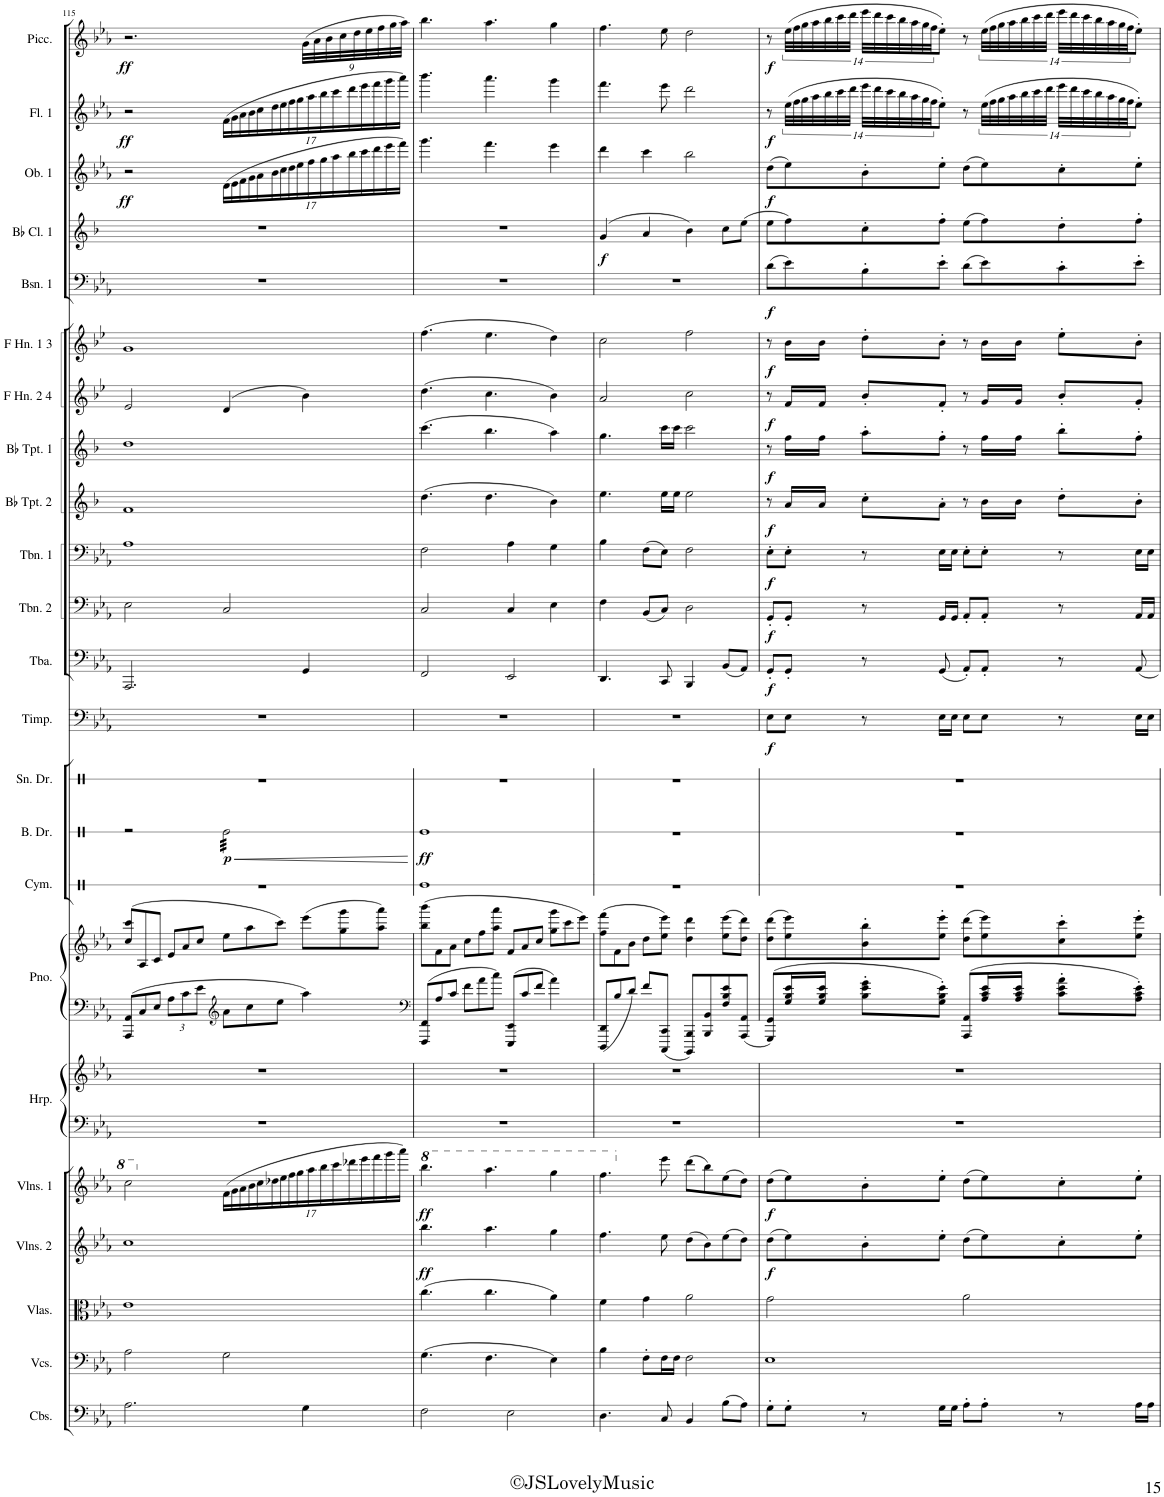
**kern	**kern	**kern	**kern	**dynam	**kern	**dynam	**kern	**kern	**kern	**kern	**kern	**kern	**dynam	**kern	**kern	**dynam	**kern	**dynam	**kern	**dynam	**kern	**dynam	**kern	**dynam	**kern	**dynam	**kern	**dynam	**kern	**dynam	**kern	**dynam	**kern	**dynam	**kern	**dynam	**kern	**dynam	**kern	**dynam
*part23	*part22	*part21	*part20	*part20	*part19	*part19	*part18	*part18	*part17	*part17	*part16	*part15	*part15	*part14	*part13	*part13	*part12	*part12	*part11	*part11	*part10	*part10	*part9	*part9	*part8	*part8	*part7	*part7	*part6	*part6	*part5	*part5	*part4	*part4	*part3	*part3	*part2	*part2	*part1	*part1
*staff25	*staff24	*staff23	*staff22	*staff22	*staff21	*staff21	*staff20	*staff19	*staff18	*staff17	*staff16	*staff15	*staff15	*staff14	*staff13	*staff13	*staff12	*staff12	*staff11	*staff11	*staff10	*staff10	*staff9	*staff9	*staff8	*staff8	*staff7	*staff7	*staff6	*staff6	*staff5	*staff5	*staff4	*staff4	*staff3	*staff3	*staff2	*staff2	*staff1	*staff1
*I"Contrabasses	*I"Violoncellos	*I"Violas	*I"Violins 2	*	*I"Violins 1	*	*I"Harp	*	*I"Piano	*	*I"Cymbal	*I"Bass Drum	*	*I"Snare Drum	*I"Timpani	*	*I"Tuba	*	*I"Trombone 2	*	*I"Trombone 1	*	*I"Bb Trumpet 2	*	*I"Bb Trumpet 1	*	*I"F Horn 2 &amp; 4	*	*I"F Horn 1 &amp; 3	*	*I"Bassoon 1	*	*I"Bb Clarinet 1	*	*I"Oboe 1	*	*I"Flute 1	*	*I"Piccolo	*
*I'Cbs.	*I'Vcs.	*I'Vlas.	*I'Vlns. 2	*	*I'Vlns. 1	*	*I'Hrp.	*	*I'Pno.	*	*I'Cym.	*I'B. Dr.	*	*I'Sn. Dr.	*I'Timp.	*	*I'Tba.	*	*I'Tbn. 2	*	*I'Tbn. 1	*	*I'Bb Tpt. 2	*	*I'Bb Tpt. 1	*	*I'F Hn. 2 4	*	*I'F Hn. 1 3	*	*I'Bsn. 1	*	*I'Bb Cl. 1	*	*I'Ob. 1	*	*I'Fl. 1	*	*I'Picc.	*
!!LO:PB:g=z
*clefF4	*clefF4	*clefC3	*clefG2	*	*clefG2	*	*clefF4	*clefG2	*clefF4	*clefG2	*clefX	*clefX	*	*clefX	*clefF4	*	*clefF4	*	*clefF4	*	*clefF4	*	*clefG2	*	*clefG2	*	*clefG2	*	*clefG2	*	*clefF4	*	*clefG2	*	*clefG2	*	*clefG2	*	*clefG2	*
*Trd7c12	*	*	*	*	*	*	*	*	*	*	*	*	*	*	*	*	*	*	*	*	*	*	*Trd1c2	*	*Trd1c2	*	*Trd4c7	*	*Trd4c7	*	*	*	*Trd1c2	*	*	*	*	*	*Trd-7c-12	*
*k[b-e-a-]	*k[b-e-a-]	*k[b-e-a-]	*k[b-e-a-]	*	*k[b-e-a-]	*	*k[b-e-a-]	*k[b-e-a-]	*k[b-e-a-]	*k[b-e-a-]	*k[]	*k[]	*	*k[]	*k[b-e-a-]	*	*k[b-e-a-]	*	*k[b-e-a-]	*	*k[b-e-a-]	*	*k[b-]	*	*k[b-]	*	*k[b-e-]	*	*k[b-e-]	*	*k[b-e-a-]	*	*k[b-]	*	*k[b-e-a-]	*	*k[b-e-a-]	*	*k[b-e-a-]	*
*M4/4	*M4/4	*M4/4	*M4/4	*	*M4/4	*	*M4/4	*M4/4	*M4/4	*M4/4	*M4/4	*M4/4	*	*M4/4	*M4/4	*	*M4/4	*	*M4/4	*	*M4/4	*	*M4/4	*	*M4/4	*	*M4/4	*	*M4/4	*	*M4/4	*	*M4/4	*	*M4/4	*	*M4/4	*	*M4/4	*
*	*	*	*	*	*	*	*	*	*Xbrackettup	*Xbrackettup	*	*	*	*	*	*	*	*	*	*	*	*	*	*	*	*	*	*	*	*	*	*	*	*	*	*	*	*	*	*
=115	=115	=115	=115	=115	=115	=115	=115	=115	=115	=115	=115	=115	=115	=115	=115	=115	=115	=115	=115	=115	=115	=115	=115	=115	=115	=115	=115	=115	=115	=115	=115	=115	=115	=115	=115	=115	=115	=115	=115	=115
!	!	!	!	!	!	!	!	!	!	!	!	!	!	!	!	!	!	!	!	!	!	!	!	!	!	!	!	!	!	!	!	!	!	!	!	!LO:DY:b	!	!LO:DY:b	!	!LO:DY:b
2.A-\	2A-\	1e-	1cc	.	2ccc\	.	1r	1r	12AAA-/ 12AA-/L	(12cc/ 12ccc/L	1r	2r	.	1r	1r	.	2.AAA-/	.	2E-\	.	1A-	.	1f	.	1dd	.	2e-/	.	1g	.	1r	.	1r	.	2r	ff	2r	ff	2.r	ff
.	.	.	.	.	.	.	.	.	12C/	12A-/	.	.	.	.	.	.	.	.	.	.	.	.	.	.	.	.	.	.	.	.	.	.	.	.	.	.	.	.	.	.
.	.	.	.	.	.	.	.	.	12E-/J	12c/J	.	.	.	.	.	.	.	.	.	.	.	.	.	.	.	.	.	.	.	.	.	.	.	.	.	.	.	.	.	.
.	.	.	.	.	.	.	.	.	12A-\L	12e-/L	.	.	.	.	.	.	.	.	.	.	.	.	.	.	.	.	.	.	.	.	.	.	.	.	.	.	.	.	.	.
.	.	.	.	.	.	.	.	.	12c\	12a-/	.	.	.	.	.	.	.	.	.	.	.	.	.	.	.	.	.	.	.	.	.	.	.	.	.	.	.	.	.	.
.	.	.	.	.	.	.	.	.	12e-\J	12cc/J	.	.	.	.	.	.	.	.	.	.	.	.	.	.	.	.	.	.	.	.	.	.	.	.	.	.	.	.	.	.
*	*	*	*	*	*	*	*	*	*clefG2	*	*	*	*	*	*	*	*	*	*	*	*	*	*	*	*	*	*	*	*	*	*	*	*	*	*	*	*	*	*	*
*	*	*	*	*	*Xbrackettup	*	*	*	*	*	*	*	*	*	*	*	*	*	*	*	*	*	*	*	*	*	*	*	*	*	*	*	*	*	*	*	*	*	*	*
!	!	!	!	!	!	!	!	!	!	!	!	!	!LO:HP:b	!	!	!	!	!	!	!	!	!	!	!	!	!	!	!	!	!	!	!	!	!	!	!	!	!	!	!
*	*	*	*	*	*	*	*	*	*	*	*	*	*	*	*	*	*	*	*	*	*	*	*	*	*	*	*	*	*	*	*	*	*	*	*Xbrackettup	*	*Xbrackettup	*	*	*
!	!	!	!	!	!	!	!	!	!	!	!	!	!LO:DY:n=1:b	!	!	!	!	!	!	!	!	!	!	!	!	!	!	!	!	!	!	!	!	!	!	!	!	!	!	!
*	*	*	*	*	*	*	*	*	*	*	*	*tremolo	*	*	*	*	*	*	*	*	*	*	*	*	*	*	*	*	*	*	*	*	*	*	*	*	*	*	*	*
.	2G\	.	.	.	(34f\LL	.	.	.	12a-\L	12ee-\L	.	32Re\LLL	< p	.	.	.	.	.	2C/	.	.	.	.	.	.	.	(4d/	.	.	.	.	.	.	.	(34d\LL	.	(34f\LL	.	.	.
.	.	.	.	.	34g\	.	.	.	.	.	.	.	.	.	.	.	.	.	.	.	.	.	.	.	.	.	.	.	.	.	.	.	.	.	34e-\	.	34g\	.	.	.
.	.	.	.	.	.	.	.	.	.	.	.	32Re\	.	.	.	.	.	.	.	.	.	.	.	.	.	.	.	.	.	.	.	.	.	.	.	.	.	.	.	.
.	.	.	.	.	34a-\	.	.	.	.	.	.	.	.	.	.	.	.	.	.	.	.	.	.	.	.	.	.	.	.	.	.	.	.	.	34f\	.	34a-\	.	.	.
.	.	.	.	.	.	.	.	.	.	.	.	32Re\	.	.	.	.	.	.	.	.	.	.	.	.	.	.	.	.	.	.	.	.	.	.	.	.	.	.	.	.
.	.	.	.	.	.	.	.	.	12cc\	12aa-\	.	.	.	.	.	.	.	.	.	.	.	.	.	.	.	.	.	.	.	.	.	.	.	.	.	.	.	.	.	.
.	.	.	.	.	34b-\	.	.	.	.	.	.	.	.	.	.	.	.	.	.	.	.	.	.	.	.	.	.	.	.	.	.	.	.	.	34g\	.	34b-\	.	.	.
.	.	.	.	.	.	.	.	.	.	.	.	32Re\	.	.	.	.	.	.	.	.	.	.	.	.	.	.	.	.	.	.	.	.	.	.	.	.	.	.	.	.
.	.	.	.	.	34cc\	.	.	.	.	.	.	.	.	.	.	.	.	.	.	.	.	.	.	.	.	.	.	.	.	.	.	.	.	.	34a-\	.	34cc\	.	.	.
.	.	.	.	.	.	.	.	.	.	.	.	32Re\	.	.	.	.	.	.	.	.	.	.	.	.	.	.	.	.	.	.	.	.	.	.	.	.	.	.	.	.
.	.	.	.	.	34dd-X\	.	.	.	.	.	.	.	.	.	.	.	.	.	.	.	.	.	.	.	.	.	.	.	.	.	.	.	.	.	34b-\	.	34dd\	.	.	.
.	.	.	.	.	.	.	.	.	.	.	.	32Re\	.	.	.	.	.	.	.	.	.	.	.	.	.	.	.	.	.	.	.	.	.	.	.	.	.	.	.	.
.	.	.	.	.	.	.	.	.	12ee-\J	12ccc\J)	.	.	.	.	.	.	.	.	.	.	.	.	.	.	.	.	.	.	.	.	.	.	.	.	.	.	.	.	.	.
.	.	.	.	.	34ee-\	.	.	.	.	.	.	.	.	.	.	.	.	.	.	.	.	.	.	.	.	.	.	.	.	.	.	.	.	.	34cc\	.	34ee-\	.	.	.
.	.	.	.	.	.	.	.	.	.	.	.	32Re\	.	.	.	.	.	.	.	.	.	.	.	.	.	.	.	.	.	.	.	.	.	.	.	.	.	.	.	.
.	.	.	.	.	34ff\	.	.	.	.	.	.	.	.	.	.	.	.	.	.	.	.	.	.	.	.	.	.	.	.	.	.	.	.	.	34dd\	.	34ff\	.	.	.
.	.	.	.	.	.	.	.	.	.	.	.	32Re\	.	.	.	.	.	.	.	.	.	.	.	.	.	.	.	.	.	.	.	.	.	.	.	.	.	.	.	.
.	.	.	.	.	34gg\	.	.	.	.	.	.	.	.	.	.	.	.	.	.	.	.	.	.	.	.	.	.	.	.	.	.	.	.	.	34ee-\	.	34gg\	.	.	.
*	*	*	*	*	*	*	*	*	*	*	*	*	*	*	*	*	*	*	*	*	*	*	*	*	*	*	*	*	*	*	*	*	*	*	*	*	*	*	*Xbrackettup	*
4G\	.	.	.	.	.	.	.	.	4aa-\	(12eee-\L	.	32Re\	.	.	.	.	4GG/	.	.	.	.	.	.	.	.	.	4b-\)	.	.	.	.	.	.	.	.	.	.	.	(36g\LLL	.
.	.	.	.	.	34aa-\	.	.	.	.	.	.	.	.	.	.	.	.	.	.	.	.	.	.	.	.	.	.	.	.	.	.	.	.	.	34ff\	.	34aa-\	.	.	.
.	.	.	.	.	.	.	.	.	.	.	.	.	.	.	.	.	.	.	.	.	.	.	.	.	.	.	.	.	.	.	.	.	.	.	.	.	.	.	36a-\	.
.	.	.	.	.	.	.	.	.	.	.	.	32Re\	.	.	.	.	.	.	.	.	.	.	.	.	.	.	.	.	.	.	.	.	.	.	.	.	.	.	.	.
.	.	.	.	.	34bb-\	.	.	.	.	.	.	.	.	.	.	.	.	.	.	.	.	.	.	.	.	.	.	.	.	.	.	.	.	.	34gg\	.	34bb-\	.	.	.
.	.	.	.	.	.	.	.	.	.	.	.	.	.	.	.	.	.	.	.	.	.	.	.	.	.	.	.	.	.	.	.	.	.	.	.	.	.	.	36b-\	.
.	.	.	.	.	.	.	.	.	.	.	.	32Re\	.	.	.	.	.	.	.	.	.	.	.	.	.	.	.	.	.	.	.	.	.	.	.	.	.	.	.	.
.	.	.	.	.	34ccc\	.	.	.	.	.	.	.	.	.	.	.	.	.	.	.	.	.	.	.	.	.	.	.	.	.	.	.	.	.	34aa-\	.	34ccc\	.	.	.
.	.	.	.	.	.	.	.	.	.	12gg\ 12ggg\	.	.	.	.	.	.	.	.	.	.	.	.	.	.	.	.	.	.	.	.	.	.	.	.	.	.	.	.	36cc\	.
.	.	.	.	.	.	.	.	.	.	.	.	32Re\	.	.	.	.	.	.	.	.	.	.	.	.	.	.	.	.	.	.	.	.	.	.	.	.	.	.	.	.
.	.	.	.	.	34ddd-X\	.	.	.	.	.	.	.	.	.	.	.	.	.	.	.	.	.	.	.	.	.	.	.	.	.	.	.	.	.	34bb-\	.	34ddd\	.	.	.
.	.	.	.	.	.	.	.	.	.	.	.	.	.	.	.	.	.	.	.	.	.	.	.	.	.	.	.	.	.	.	.	.	.	.	.	.	.	.	36dd\	.
.	.	.	.	.	.	.	.	.	.	.	.	32Re\	.	.	.	.	.	.	.	.	.	.	.	.	.	.	.	.	.	.	.	.	.	.	.	.	.	.	.	.
.	.	.	.	.	34eee-\	.	.	.	.	.	.	.	.	.	.	.	.	.	.	.	.	.	.	.	.	.	.	.	.	.	.	.	.	.	34ccc\	.	34eee-\	.	.	.
.	.	.	.	.	.	.	.	.	.	.	.	.	.	.	.	.	.	.	.	.	.	.	.	.	.	.	.	.	.	.	.	.	.	.	.	.	.	.	36ee-\	.
.	.	.	.	.	.	.	.	.	.	.	.	32Re\	.	.	.	.	.	.	.	.	.	.	.	.	.	.	.	.	.	.	.	.	.	.	.	.	.	.	.	.
.	.	.	.	.	34fff\	.	.	.	.	.	.	.	.	.	.	.	.	.	.	.	.	.	.	.	.	.	.	.	.	.	.	.	.	.	34ddd\	.	34fff\	.	.	.
.	.	.	.	.	.	.	.	.	.	12aa-\ 12aaa-\J)	.	.	.	.	.	.	.	.	.	.	.	.	.	.	.	.	.	.	.	.	.	.	.	.	.	.	.	.	36ff\	.
.	.	.	.	.	.	.	.	.	.	.	.	32Re\	.	.	.	.	.	.	.	.	.	.	.	.	.	.	.	.	.	.	.	.	.	.	.	.	.	.	.	.
.	.	.	.	.	34ggg\	.	.	.	.	.	.	.	.	.	.	.	.	.	.	.	.	.	.	.	.	.	.	.	.	.	.	.	.	.	34eee-\	.	34ggg\	.	.	.
.	.	.	.	.	.	.	.	.	.	.	.	.	.	.	.	.	.	.	.	.	.	.	.	.	.	.	.	.	.	.	.	.	.	.	.	.	.	.	36gg\	.
.	.	.	.	.	.	.	.	.	.	.	.	32Re\JJJ	.	.	.	.	.	.	.	.	.	.	.	.	.	.	.	.	.	.	.	.	.	.	.	.	.	.	.	.
*	*	*	*	*	*	*	*	*	*	*	*	*Xtremolo	*	*	*	*	*	*	*	*	*	*	*	*	*	*	*	*	*	*	*	*	*	*	*	*	*	*	*	*
.	.	.	.	.	34aaa-\JJ)	.	.	.	.	.	.	.	.	.	.	.	.	.	.	.	.	.	.	.	.	.	.	.	.	.	.	.	.	.	34fff\JJ)	.	34aaa-\JJ)	.	.	.
.	.	.	.	.	.	.	.	.	.	.	.	.	.	.	.	.	.	.	.	.	.	.	.	.	.	.	.	.	.	.	.	.	.	.	.	.	.	.	36aa-\JJJ)	.
.	.	.	.	.	.	.	.	.	.	.	.	.	[	.	.	.	.	.	.	.	.	.	.	.	.	.	.	.	.	.	.	.	.	.	.	.	.	.	.	.
=116	=116	=116	=116	=116	=116	=116	=116	=116	=116	=116	=116	=116	=116	=116	=116	=116	=116	=116	=116	=116	=116	=116	=116	=116	=116	=116	=116	=116	=116	=116	=116	=116	=116	=116	=116	=116	=116	=116	=116	=116
*	*	*	*	*	*	*	*	*	*clefF4	*	*	*	*	*	*	*	*	*	*	*	*	*	*	*	*	*	*	*	*	*	*	*	*	*	*	*	*	*	*	*
*	*	*	*	*	*8va	*	*	*	*	*	*	*	*	*	*	*	*	*	*	*	*	*	*	*	*	*	*	*	*	*	*	*	*	*	*	*	*	*	*	*
!	!	!	!	!LO:DY:b	!	!LO:DY:b	!	!	!	!	!	!	!LO:DY:b	!	!	!	!	!	!	!	!	!	!	!	!	!	!	!	!	!	!	!	!	!	!	!	!	!	!	!
2F\	(4.G\	(4.cc\	4.bb-\	ff	4.bbb-\	ff	1r	1r	12FFF/ 12FF/L	(12bb-\ 12bbb-\L	1Re	1Re	ff	1r	1r	.	2FF/	.	2C/	.	2F\	.	(4.dd\	.	(4.ccc\	.	(4.dd\	.	(4.ff\	.	1r	.	1r	.	4.ggg\	.	4.bbb-\	.	4.bb-\	.
.	.	.	.	.	.	.	.	.	12A-/	12f\	.	.	.	.	.	.	.	.	.	.	.	.	.	.	.	.	.	.	.	.	.	.	.	.	.	.	.	.	.	.
.	.	.	.	.	.	.	.	.	12c/J	12a-\J	.	.	.	.	.	.	.	.	.	.	.	.	.	.	.	.	.	.	.	.	.	.	.	.	.	.	.	.	.	.
.	.	.	.	.	.	.	.	.	12f\L	12cc\L	.	.	.	.	.	.	.	.	.	.	.	.	.	.	.	.	.	.	.	.	.	.	.	.	.	.	.	.	.	.
.	.	.	.	.	.	.	.	.	12a-\	12ff\	.	.	.	.	.	.	.	.	.	.	.	.	.	.	.	.	.	.	.	.	.	.	.	.	.	.	.	.	.	.
.	4.F\	4.cc\	4.aa-\	.	4.aaa-\	.	.	.	.	.	.	.	.	.	.	.	.	.	.	.	.	.	4.dd\	.	4.bb-\	.	4.cc\	.	4.ee-\	.	.	.	.	.	4.fff\	.	4.aaa-\	.	4.aa-\	.
.	.	.	.	.	.	.	.	.	12cc\J	12aa-\ 12aaa-\J	.	.	.	.	.	.	.	.	.	.	.	.	.	.	.	.	.	.	.	.	.	.	.	.	.	.	.	.	.	.
2E-\	.	.	.	.	.	.	.	.	12EEE-/ 12EE-/L	12f/L	.	.	.	.	.	.	2EE-/	.	4C/	.	4A-\	.	.	.	.	.	.	.	.	.	.	.	.	.	.	.	.	.	.	.
.	.	.	.	.	.	.	.	.	12c/	12a-/	.	.	.	.	.	.	.	.	.	.	.	.	.	.	.	.	.	.	.	.	.	.	.	.	.	.	.	.	.	.
.	.	.	.	.	.	.	.	.	12f/J	12cc/J	.	.	.	.	.	.	.	.	.	.	.	.	.	.	.	.	.	.	.	.	.	.	.	.	.	.	.	.	.	.
.	4E-\)	4a-\)	4gg\	.	4ggg\	.	.	.	4a-\	12gg\ 12ggg\L	.	.	.	.	.	.	.	.	4E-\	.	4G\	.	4b-\)	.	4aa\)	.	4b-\)	.	4dd\)	.	.	.	.	.	4eee-\	.	4ggg\	.	4gg\	.
.	.	.	.	.	.	.	.	.	.	12ccc\	.	.	.	.	.	.	.	.	.	.	.	.	.	.	.	.	.	.	.	.	.	.	.	.	.	.	.	.	.	.
.	.	.	.	.	.	.	.	.	.	12eee-\J)	.	.	.	.	.	.	.	.	.	.	.	.	.	.	.	.	.	.	.	.	.	.	.	.	.	.	.	.	.	.
=117	=117	=117	=117	=117	=117	=117	=117	=117	=117	=117	=117	=117	=117	=117	=117	=117	=117	=117	=117	=117	=117	=117	=117	=117	=117	=117	=117	=117	=117	=117	=117	=117	=117	=117	=117	=117	=117	=117	=117	=117
!	!	!	!	!	!	!	!	!	!	!	!	!	!	!	!	!	!	!	!	!	!	!	!	!	!	!	!	!	!	!	!	!	!	!LO:DY:b	!	!	!	!	!	!
4.D\	4B-\	4f\	4.ff\	.	4.fff\	.	1r	1r	12DDD/ 12DD/L	(12ff\ 12fff\L	1r	1r	.	1r	1r	.	4.DD/	.	4F\	.	4B-\	.	4.ee\	.	4.gg\	.	2a/	.	2cc\	.	1r	.	(4g/	f	4ddd\	.	4.fff\	.	4.ff\	.
.	.	.	.	.	.	.	.	.	12B-/	12f\	.	.	.	.	.	.	.	.	.	.	.	.	.	.	.	.	.	.	.	.	.	.	.	.	.	.	.	.	.	.
.	.	.	.	.	.	.	.	.	12d/J	12b-\J	.	.	.	.	.	.	.	.	.	.	.	.	.	.	.	.	.	.	.	.	.	.	.	.	.	.	.	.	.	.
.	8F'\L	4g\	.	.	.	.	.	.	8f/L	8dd\L	.	.	.	.	.	.	.	.	(8BB-/L	.	(8F\L	.	.	.	.	.	.	.	.	.	.	.	4a/	.	4ccc\	.	.	.	.	.
*	*	*	*	*	*X8va	*	*	*	*	*	*	*	*	*	*	*	*	*	*	*	*	*	*	*	*	*	*	*	*	*	*	*	*	*	*	*	*	*	*	*
8C/	16F\L	.	8ee-\	.	8eee-\	.	.	.	8CCC/ 8CC/J	8ee-\ 8eee-\J)	.	.	.	.	.	.	8CC/	.	8C/J)	.	8E-\J)	.	16ee\LL	.	16ccc\LL	.	.	.	.	.	.	.	.	.	.	.	8eee-\	.	8ee-\	.
.	16F\JJ	.	.	.	.	.	.	.	.	.	.	.	.	.	.	.	.	.	.	.	.	.	16ee\JJ	.	16ccc\JJ	.	.	.	.	.	.	.	.	.	.	.	.	.	.	.
4BB-/	2F\	2a-\	(8dd\L	.	(8ddd\L	.	.	.	8BBBB-/ 8BBB-/L	4dd\ 4ddd\	.	.	.	.	.	.	4BBB-/	.	2D\	.	2F\	.	2ee\	.	2ccc\	.	2cc\	.	2ff\	.	.	.	4b-\)	.	2bb-\	.	2ddd\	.	2dd\	.
.	.	.	8b-\)	.	8bb-\)	.	.	.	8BBB-/ 8BB-/	.	.	.	.	.	.	.	.	.	.	.	.	.	.	.	.	.	.	.	.	.	.	.	.	.	.	.	.	.	.	.
(8B-\L	.	.	(8ee-\	.	(8ee-\	.	.	.	8F/ 8B-/ 8e-/	(8ee-\ 8eee-\L	.	.	.	.	.	.	(8BB-/L	.	.	.	.	.	.	.	.	.	.	.	.	.	.	.	8cc\L	.	.	.	.	.	.	.
8A-\J)	.	.	8dd\J)	.	8dd\J)	.	.	.	8AAA-/ 8AA-/J	8dd\ 8ddd\J)	.	.	.	.	.	.	8AA-/J)	.	.	.	.	.	.	.	.	.	.	.	.	.	.	.	(8ee\J	.	.	.	.	.	.	.
=118	=118	=118	=118	=118	=118	=118	=118	=118	=118	=118	=118	=118	=118	=118	=118	=118	=118	=118	=118	=118	=118	=118	=118	=118	=118	=118	=118	=118	=118	=118	=118	=118	=118	=118	=118	=118	=118	=118	=118	=118
!	!	!	!	!LO:DY:b	!	!LO:DY:b	!	!	!	!	!	!	!	!	!	!LO:DY:b	!	!LO:DY:b	!	!LO:DY:b	!	!LO:DY:b	!	!LO:DY:b	!	!LO:DY:b	!	!LO:DY:b	!	!LO:DY:b	!	!LO:DY:b	!	!	!	!LO:DY:b	!	!LO:DY:b	!	!LO:DY:b
8G'\L	1E-	2g\	(8dd\L	f	(8dd\L	f	1r	1r	8GGG/ 8GG/L	(8dd\ 8ddd\L	1r	1r	.	1r	8E-\L	f	8GG'/L	f	8GG'/L	f	8E-'\L	f	8r	f	8r	f	8r	f	8r	f	(8d\L	f	8ee\L	.	(8dd\L	f	8r	f	8r	f
*	*	*	*	*	*	*	*	*	*	*	*	*	*	*	*	*	*	*	*	*	*	*	*	*	*	*	*	*	*	*	*	*	*	*	*	*	*brackettup	*	*brackettup	*
8G'\J	.	.	8ee-\)	.	8ee-\)	.	.	.	16G/ 16B-/ 16e-/L	8ee-\ 8eee-\)	.	.	.	.	8E-\J	.	8GG'/J	.	8GG'/J	.	8E-'\J	.	16a/LL	.	16ff\LL	.	16f/LL	.	16b-\LL	.	8e-\)	.	8ff\)	.	8ee-\)	.	(56ee-\LLL	.	(56ee-\LLL	.
.	.	.	.	.	.	.	.	.	.	.	.	.	.	.	.	.	.	.	.	.	.	.	.	.	.	.	.	.	.	.	.	.	.	.	.	.	56ff\	.	56ff\	.
.	.	.	.	.	.	.	.	.	.	.	.	.	.	.	.	.	.	.	.	.	.	.	.	.	.	.	.	.	.	.	.	.	.	.	.	.	56gg\	.	56gg\	.
.	.	.	.	.	.	.	.	.	.	.	.	.	.	.	.	.	.	.	.	.	.	.	.	.	.	.	.	.	.	.	.	.	.	.	.	.	56aa-\	.	56aa-\	.
.	.	.	.	.	.	.	.	.	16G/ 16B-/ 16e-/JJ	.	.	.	.	.	.	.	.	.	.	.	.	.	16a/JJ	.	16ff\JJ	.	16f/JJ	.	16b-\JJ	.	.	.	.	.	.	.	.	.	.	.
.	.	.	.	.	.	.	.	.	.	.	.	.	.	.	.	.	.	.	.	.	.	.	.	.	.	.	.	.	.	.	.	.	.	.	.	.	56bb-\	.	56bb-\	.
.	.	.	.	.	.	.	.	.	.	.	.	.	.	.	.	.	.	.	.	.	.	.	.	.	.	.	.	.	.	.	.	.	.	.	.	.	56ccc\	.	56ccc\	.
.	.	.	.	.	.	.	.	.	.	.	.	.	.	.	.	.	.	.	.	.	.	.	.	.	.	.	.	.	.	.	.	.	.	.	.	.	56ddd\JJJ	.	56ddd\JJJ	.
8r	.	.	8b-'\	.	8b-'\	.	.	.	8B-\' 8e-\' 8g\'L	8b-\' 8bb-\'	.	.	.	.	8r	.	8r	.	8r	.	8r	.	8cc'\L	.	8aa'\L	.	8b-'/L	.	8dd'\L	.	8B-'\	.	8cc'\	.	8b-'\	.	56eee-\LLL	.	56eee-\LLL	.
.	.	.	.	.	.	.	.	.	.	.	.	.	.	.	.	.	.	.	.	.	.	.	.	.	.	.	.	.	.	.	.	.	.	.	.	.	56ddd\	.	56ddd\	.
.	.	.	.	.	.	.	.	.	.	.	.	.	.	.	.	.	.	.	.	.	.	.	.	.	.	.	.	.	.	.	.	.	.	.	.	.	56ccc\	.	56ccc\	.
.	.	.	.	.	.	.	.	.	.	.	.	.	.	.	.	.	.	.	.	.	.	.	.	.	.	.	.	.	.	.	.	.	.	.	.	.	56bb-\	.	56bb-\	.
.	.	.	.	.	.	.	.	.	.	.	.	.	.	.	.	.	.	.	.	.	.	.	.	.	.	.	.	.	.	.	.	.	.	.	.	.	56aa-\	.	56aa-\	.
.	.	.	.	.	.	.	.	.	.	.	.	.	.	.	.	.	.	.	.	.	.	.	.	.	.	.	.	.	.	.	.	.	.	.	.	.	56gg\	.	56gg\	.
.	.	.	.	.	.	.	.	.	.	.	.	.	.	.	.	.	.	.	.	.	.	.	.	.	.	.	.	.	.	.	.	.	.	.	.	.	56ff\JJ	.	56ff\JJ	.
16G\LL	.	.	8ee-'\J	.	8ee-'\J	.	.	.	8G\' 8B-\' 8e-\'J	8ee-\' 8eee-\'J	.	.	.	.	16E-\LL	.	(8GG/	.	16GG/LL	.	16E-\LL	.	8a'\J	.	8ff'\J	.	8f'/J	.	8b-'\J	.	8e-'\J	.	8ff'\J	.	8ee-'\J	.	8ee-'\J)	.	8ee-'\J)	.
16G\JJ	.	.	.	.	.	.	.	.	.	.	.	.	.	.	16E-\JJ	.	.	.	16GG/JJ	.	16E-\JJ	.	.	.	.	.	.	.	.	.	.	.	.	.	.	.	.	.	.	.
8A-'\L	.	2a-\	(8dd\L	.	(8dd\L	.	.	.	8AAA-/ 8AA-/L	(8dd\ 8ddd\L	.	.	.	.	8E-\L	.	8AA-'/L)	.	8AA-'/L	.	8E-'\L	.	8r	.	8r	.	8r	.	8r	.	(8d\L	.	(8ee\L	.	(8dd\L	.	8r	.	8r	.
8A-'\J	.	.	8ee-\)	.	8ee-\)	.	.	.	16A-/ 16c/ 16e-/L	8ee-\ 8eee-\)	.	.	.	.	8E-\J	.	8AA-'/J	.	8AA-'/J	.	8E-'\J	.	16b-\LL	.	16ff\LL	.	16g/LL	.	16b-\LL	.	8e-\)	.	8ff\)	.	8ee-\)	.	(56ee-\LLL	.	(56ee-\LLL	.
.	.	.	.	.	.	.	.	.	.	.	.	.	.	.	.	.	.	.	.	.	.	.	.	.	.	.	.	.	.	.	.	.	.	.	.	.	56ff\	.	56ff\	.
.	.	.	.	.	.	.	.	.	.	.	.	.	.	.	.	.	.	.	.	.	.	.	.	.	.	.	.	.	.	.	.	.	.	.	.	.	56gg\	.	56gg\	.
.	.	.	.	.	.	.	.	.	.	.	.	.	.	.	.	.	.	.	.	.	.	.	.	.	.	.	.	.	.	.	.	.	.	.	.	.	56aa-\	.	56aa-\	.
.	.	.	.	.	.	.	.	.	16A-/ 16c/ 16e-/JJ	.	.	.	.	.	.	.	.	.	.	.	.	.	16b-\JJ	.	16ff\JJ	.	16g/JJ	.	16b-\JJ	.	.	.	.	.	.	.	.	.	.	.
.	.	.	.	.	.	.	.	.	.	.	.	.	.	.	.	.	.	.	.	.	.	.	.	.	.	.	.	.	.	.	.	.	.	.	.	.	56bb-\	.	56bb-\	.
.	.	.	.	.	.	.	.	.	.	.	.	.	.	.	.	.	.	.	.	.	.	.	.	.	.	.	.	.	.	.	.	.	.	.	.	.	56ccc\	.	56ccc\	.
.	.	.	.	.	.	.	.	.	.	.	.	.	.	.	.	.	.	.	.	.	.	.	.	.	.	.	.	.	.	.	.	.	.	.	.	.	56ddd\JJJ	.	56ddd\JJJ	.
8r	.	.	8cc'\	.	8cc'\	.	.	.	8c\' 8e-\' 8a-\'L	8cc\' 8ccc\'	.	.	.	.	8r	.	8r	.	8r	.	8r	.	8dd'\L	.	8bb-'\L	.	8b-'/L	.	8ee-'\L	.	8c'\	.	8dd'\	.	8cc'\	.	56eee-\LLL	.	56eee-\LLL	.
.	.	.	.	.	.	.	.	.	.	.	.	.	.	.	.	.	.	.	.	.	.	.	.	.	.	.	.	.	.	.	.	.	.	.	.	.	56ddd\	.	56ddd\	.
.	.	.	.	.	.	.	.	.	.	.	.	.	.	.	.	.	.	.	.	.	.	.	.	.	.	.	.	.	.	.	.	.	.	.	.	.	56ccc\	.	56ccc\	.
.	.	.	.	.	.	.	.	.	.	.	.	.	.	.	.	.	.	.	.	.	.	.	.	.	.	.	.	.	.	.	.	.	.	.	.	.	56bb-\	.	56bb-\	.
.	.	.	.	.	.	.	.	.	.	.	.	.	.	.	.	.	.	.	.	.	.	.	.	.	.	.	.	.	.	.	.	.	.	.	.	.	56aa-\	.	56aa-\	.
.	.	.	.	.	.	.	.	.	.	.	.	.	.	.	.	.	.	.	.	.	.	.	.	.	.	.	.	.	.	.	.	.	.	.	.	.	56gg\	.	56gg\	.
.	.	.	.	.	.	.	.	.	.	.	.	.	.	.	.	.	.	.	.	.	.	.	.	.	.	.	.	.	.	.	.	.	.	.	.	.	56ff\JJ	.	56ff\JJ	.
16A-\LL	.	.	8ee-'\J	.	8ee-'\J	.	.	.	8A-\' 8c\' 8e-\'J	8ee-\' 8eee-\'J	.	.	.	.	16E-\LL	.	8AA-/	.	16AA-/LL	.	16E-\LL	.	8b-'\J	.	8ff'\J	.	8g'/J	.	8b-'\J	.	8e-'\J	.	8ff'\J	.	8ee-'\J	.	8ee-'\J)	.	8ee-'\J)	.
16A-\JJ	.	.	.	.	.	.	.	.	.	.	.	.	.	.	16E-\JJ	.	.	.	16AA-/JJ	.	16E-\JJ	.	.	.	.	.	.	.	.	.	.	.	.	.	.	.	.	.	.	.
=	=	=	=	=	=	=	=	=	=	=	=	=	=	=	=	=	=	=	=	=	=	=	=	=	=	=	=	=	=	=	=	=	=	=	=	=	=	=	=	=
*-	*-	*-	*-	*-	*-	*-	*-	*-	*-	*-	*-	*-	*-	*-	*-	*-	*-	*-	*-	*-	*-	*-	*-	*-	*-	*-	*-	*-	*-	*-	*-	*-	*-	*-	*-	*-	*-	*-	*-	*-
